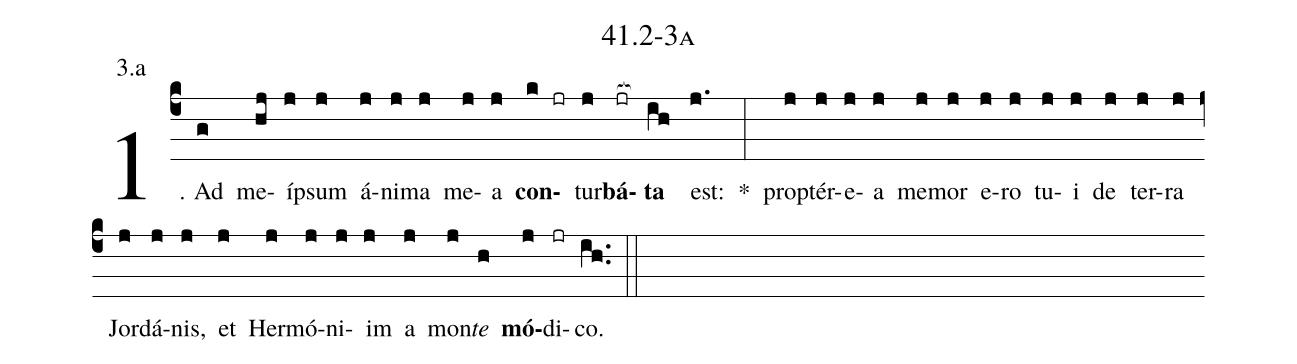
name: 41.2-3a;
annotation: 3.a;
%%
(c4)1. Ad(g) me(hj)íp(j)sum(j) á(j)ni(j)ma(j) me(j)a(j) <b>con</b>(k jr)tur(j)<b>bá</b>(jr[ocb:1{])<b>ta</b>(ih[ocb:0}]) est:(j.) *(:) prop(j)tér(j)e(j)a(j) me(j)mor(j) e(j)ro(j) tu(j)i(j) de(j) ter(j)ra(j) Jor(j)dá(j)nis,(j) et(j) Her(j)mó(j)ni(j)im(j) a(j) mon(j)<i>te</i>(h) <b>mó</b>(j)di(jr)co.(ih..) (::)


%E(j) u(j) o(j) u(h) a(j) e.(ih..) (::)
